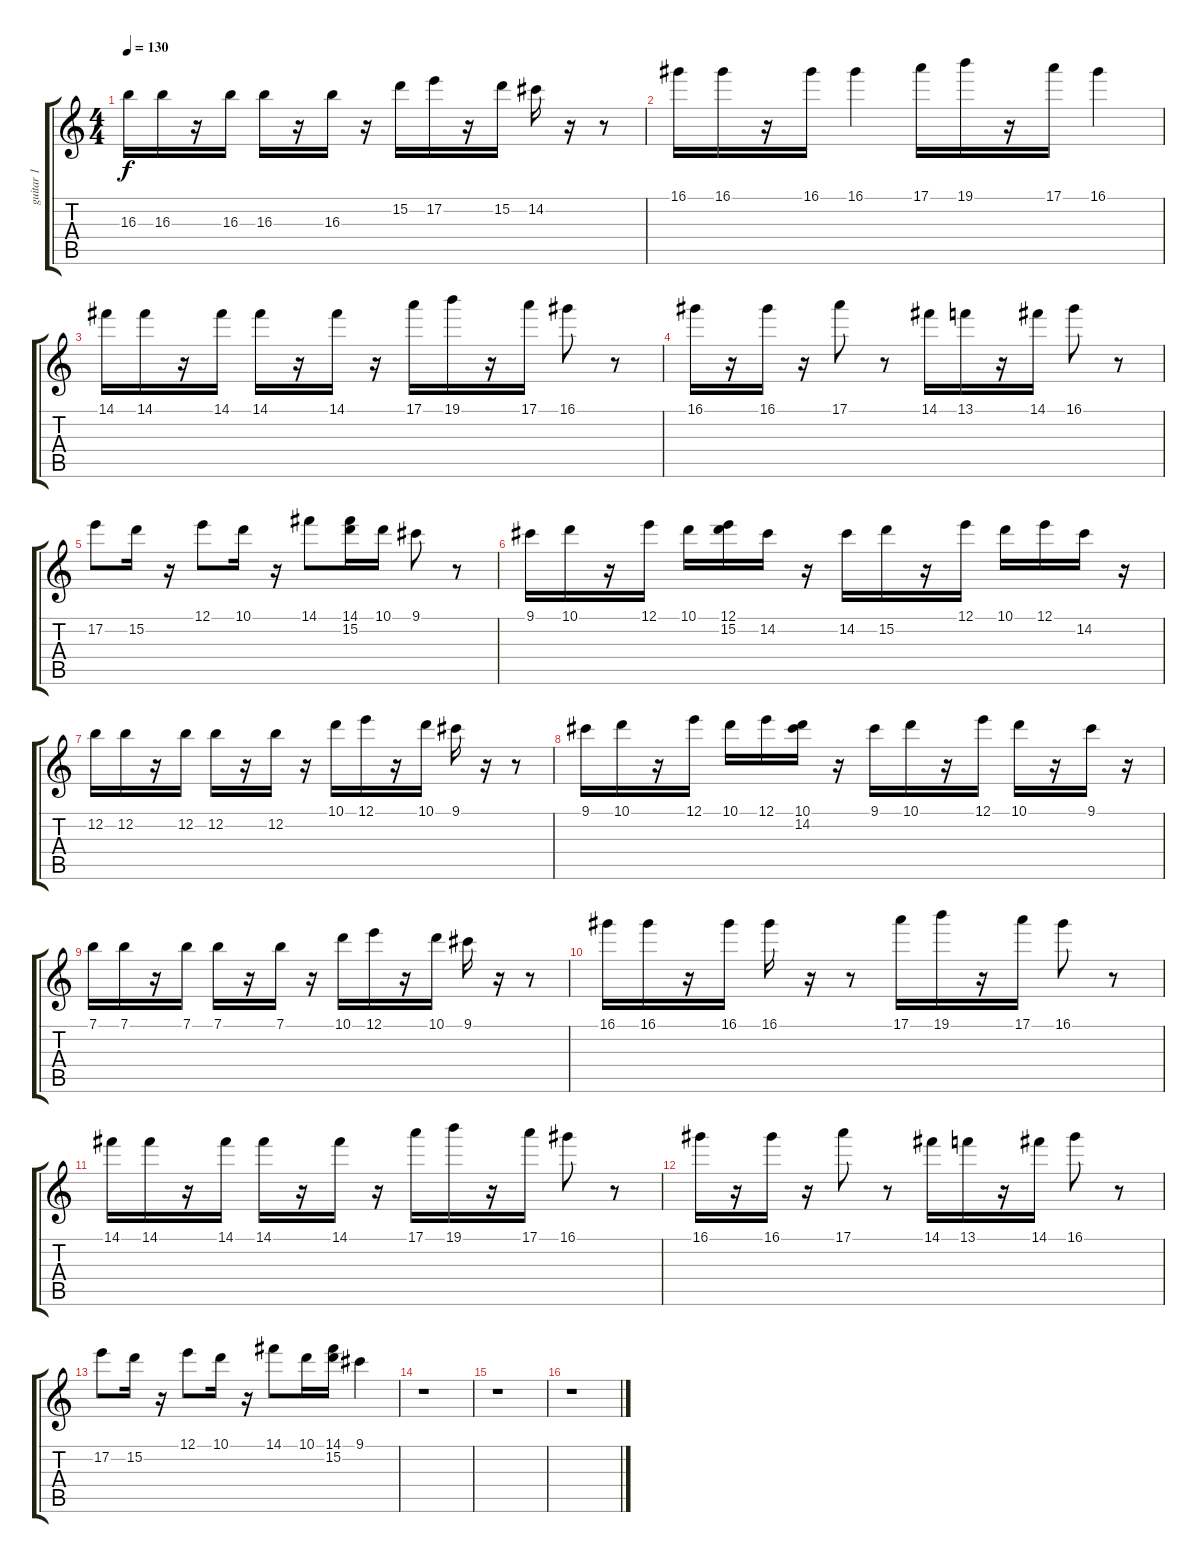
\track ("guitar 1" "guitar 1") {instrument electricguitarclean}
\staff {score tabs}
\tuning (E4 B3 G3 D3 A2 E2) {hide}
\ts (4 4)
\tempo 130
\clef g2
\ks c
16.3.16{dy f} 16.3.16 r.16 16.3.16 16.3.16 r.16 16.3.16 r.16 15.2.16 17.2.16 r.16 15.2.16 14.2.16 r.16 r.8 |
16.1.16 16.1.16 r.16 16.1.16 16.1.4 17.1.16 19.1.16 r.16 17.1.16 16.1.4 |
14.1.16 14.1.16 r.16 14.1.16 14.1.16 r.16 14.1.16 r.16 17.1.16 19.1.16 r.16 17.1.16 16.1.8 r.8 |
16.1.16 r.16 16.1.16 r.16 17.1.8 r.8 14.1.16 13.1.16 r.16 14.1.16 16.1.8 r.8 |
17.2.8 15.2.16 r.16 12.1.8 10.1.16 r.16 14.1.8 (14.1 15.2).16 10.1.16 9.1.8 r.8 |
9.1.16 10.1.16 r.16 12.1.16 10.1.16 (12.1 15.2).16 14.2.16 r.16 14.2.16 15.2.16 r.16 12.1.16 10.1.16 12.1.16 14.2.16 r.16 |
12.2.16 12.2.16 r.16 12.2.16 12.2.16 r.16 12.2.16 r.16 10.1.16 12.1.16 r.16 10.1.16 9.1.16 r.16 r.8 |
9.1.16 10.1.16 r.16 12.1.16 10.1.16 12.1.16 (10.1 14.2).16 r.16 9.1.16 10.1.16 r.16 12.1.16 10.1.16 r.16 9.1.16 r.16 |
7.1.16 7.1.16 r.16 7.1.16 7.1.16 r.16 7.1.16 r.16 10.1.16 12.1.16 r.16 10.1.16 9.1.16 r.16 r.8 |
16.1.16 16.1.16 r.16 16.1.16 16.1.16 r.16 r.8 17.1.16 19.1.16 r.16 17.1.16 16.1.8 r.8 |
14.1.16 14.1.16 r.16 14.1.16 14.1.16 r.16 14.1.16 r.16 17.1.16 19.1.16 r.16 17.1.16 16.1.8 r.8 |
16.1.16 r.16 16.1.16 r.16 17.1.8 r.8 14.1.16 13.1.16 r.16 14.1.16 16.1.8 r.8 |
17.2.8 15.2.16 r.16 12.1.8 10.1.16 r.16 14.1.8 10.1.16 (14.1 15.2).16 9.1.4 |
r.1 |
r.1 |
r.1
